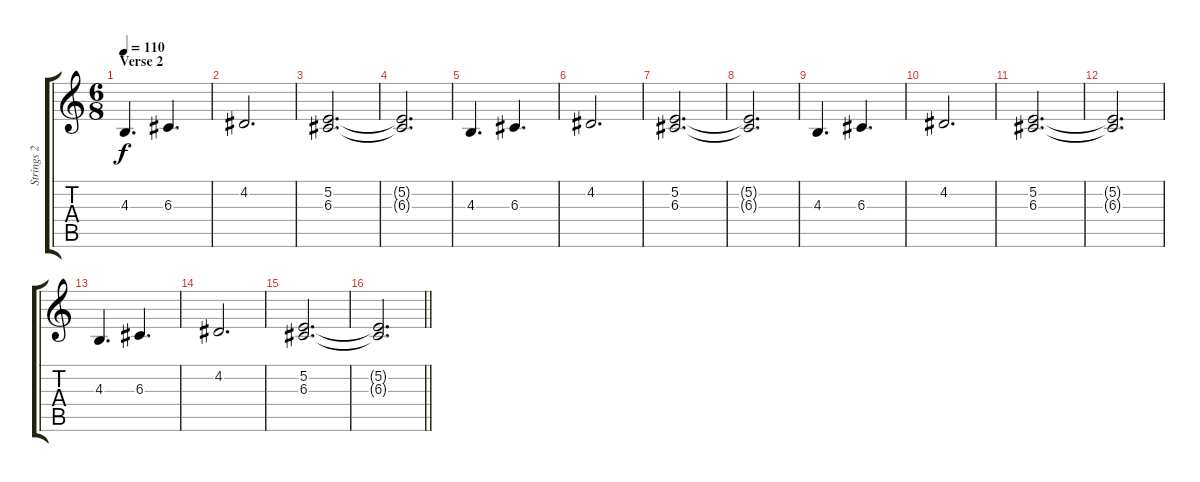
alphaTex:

\track ("Strings 2" "Strings 2") {instrument stringensemble1}
\staff {score tabs}
\tuning (E4 B3 G3 D3 A2 E2) {hide}
\ts (6 8)
\section ("" "Verse 2")
\tempo 110
\clef g2
\ks c
4.3.4{d dy f} 6.3.4{d} |
4.2.2{d} |
(5.2 6.3).2{d} |
(5.2{t} 6.3{t}).2{d} |
4.3.4{d} 6.3.4{d} |
4.2.2{d} |
(5.2 6.3).2{d} |
(5.2{t} 6.3{t}).2{d} |
4.3.4{d} 6.3.4{d} |
4.2.2{d} |
(5.2 6.3).2{d} |
(5.2{t} 6.3{t}).2{d} |
4.3.4{d} 6.3.4{d} |
4.2.2{d} |
(5.2 6.3).2{d} |
\barLineRight lightlight
(5.2{t} 6.3{t}).2{d}
